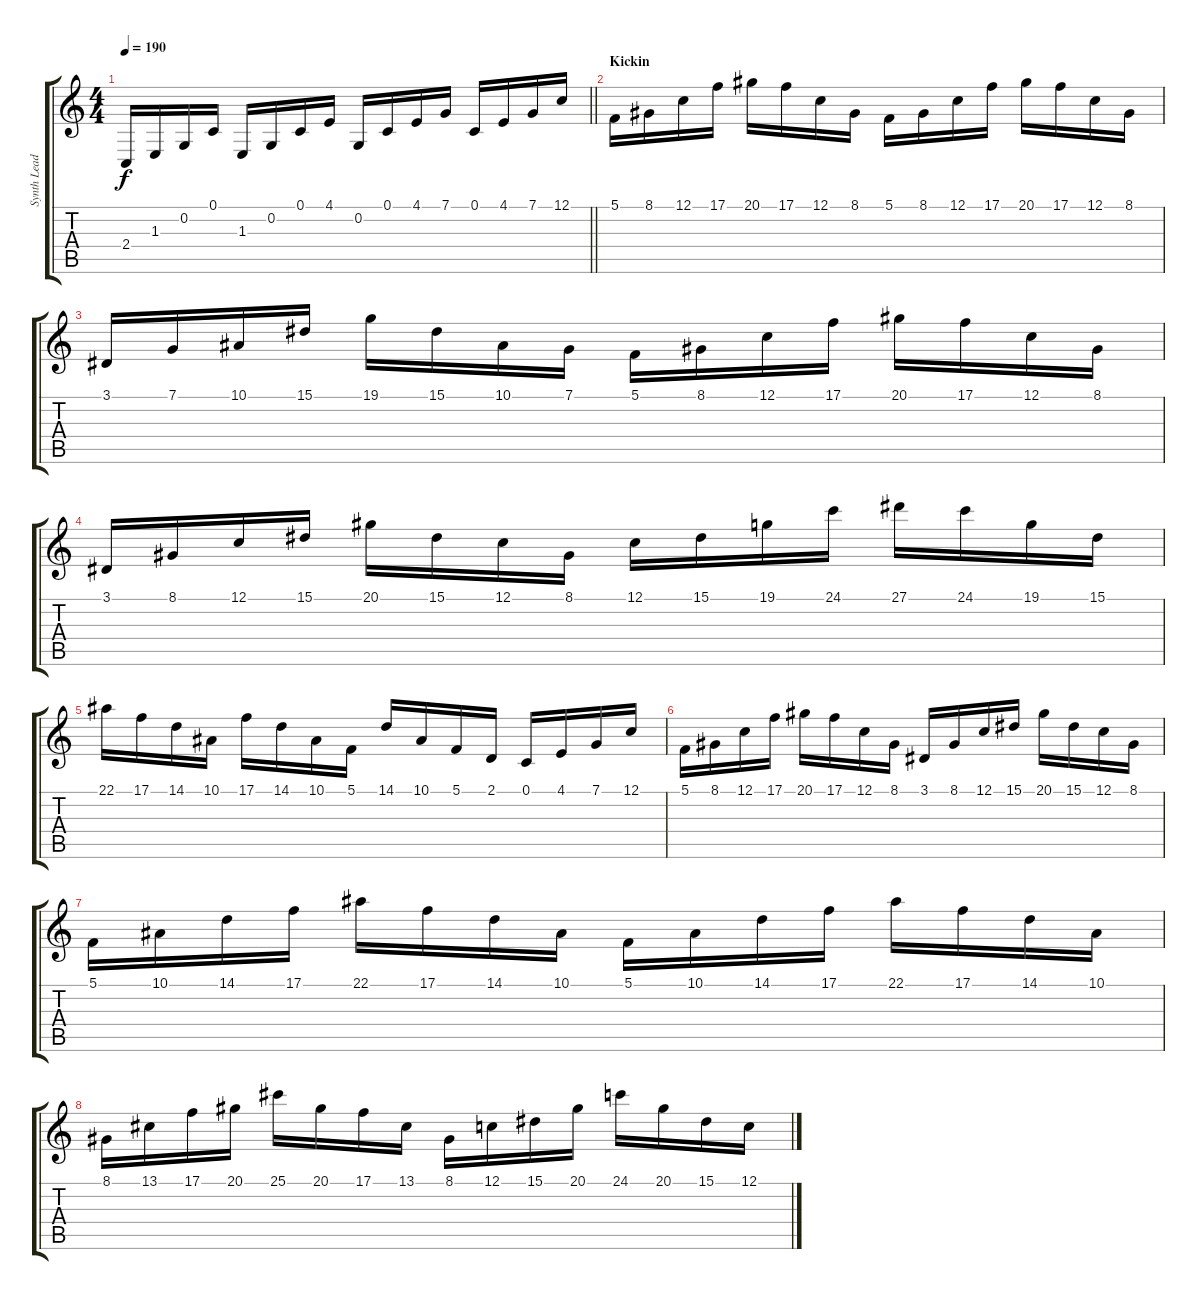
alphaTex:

\track ("Synth Lead" "Synth Lead") {instrument lead2sawtooth}
\staff {score tabs}
\tuning (C4 G3 Eb3 Bb2 F2 C2) {hide}
\ts (4 4)
\tempo 190
\clef g2
\barLineRight lightlight
\ks c
2.4.16{dy f} 1.3.16 0.2.16 0.1.16 1.3.16 0.2.16 0.1.16 4.1.16 0.2.16 0.1.16 4.1.16 7.1.16 0.1.16 4.1.16 7.1.16 12.1.16 |
\section ("" "Kickin")
5.1.16 8.1.16 12.1.16 17.1.16 20.1.16 17.1.16 12.1.16 8.1.16 5.1.16 8.1.16 12.1.16 17.1.16 20.1.16 17.1.16 12.1.16 8.1.16 |
3.1.16 7.1.16 10.1.16 15.1.16 19.1.16 15.1.16 10.1.16 7.1.16 5.1.16 8.1.16 12.1.16 17.1.16 20.1.16 17.1.16 12.1.16 8.1.16 |
3.1.16 8.1.16 12.1.16 15.1.16 20.1.16 15.1.16 12.1.16 8.1.16 12.1.16 15.1.16 19.1.16 24.1.16 27.1.16 24.1.16 19.1.16 15.1.16 |
22.1.16 17.1.16 14.1.16 10.1.16 17.1.16 14.1.16 10.1.16 5.1.16 14.1.16 10.1.16 5.1.16 2.1.16 0.1.16 4.1.16 7.1.16 12.1.16 |
5.1.16 8.1.16 12.1.16 17.1.16 20.1.16 17.1.16 12.1.16 8.1.16 3.1.16 8.1.16 12.1.16 15.1.16 20.1.16 15.1.16 12.1.16 8.1.16 |
5.1.16 10.1.16 14.1.16 17.1.16 22.1.16 17.1.16 14.1.16 10.1.16 5.1.16 10.1.16 14.1.16 17.1.16 22.1.16 17.1.16 14.1.16 10.1.16 |
8.1.16 13.1.16 17.1.16 20.1.16 25.1.16 20.1.16 17.1.16 13.1.16 8.1.16 12.1.16 15.1.16 20.1.16 24.1.16 20.1.16 15.1.16 12.1.16
